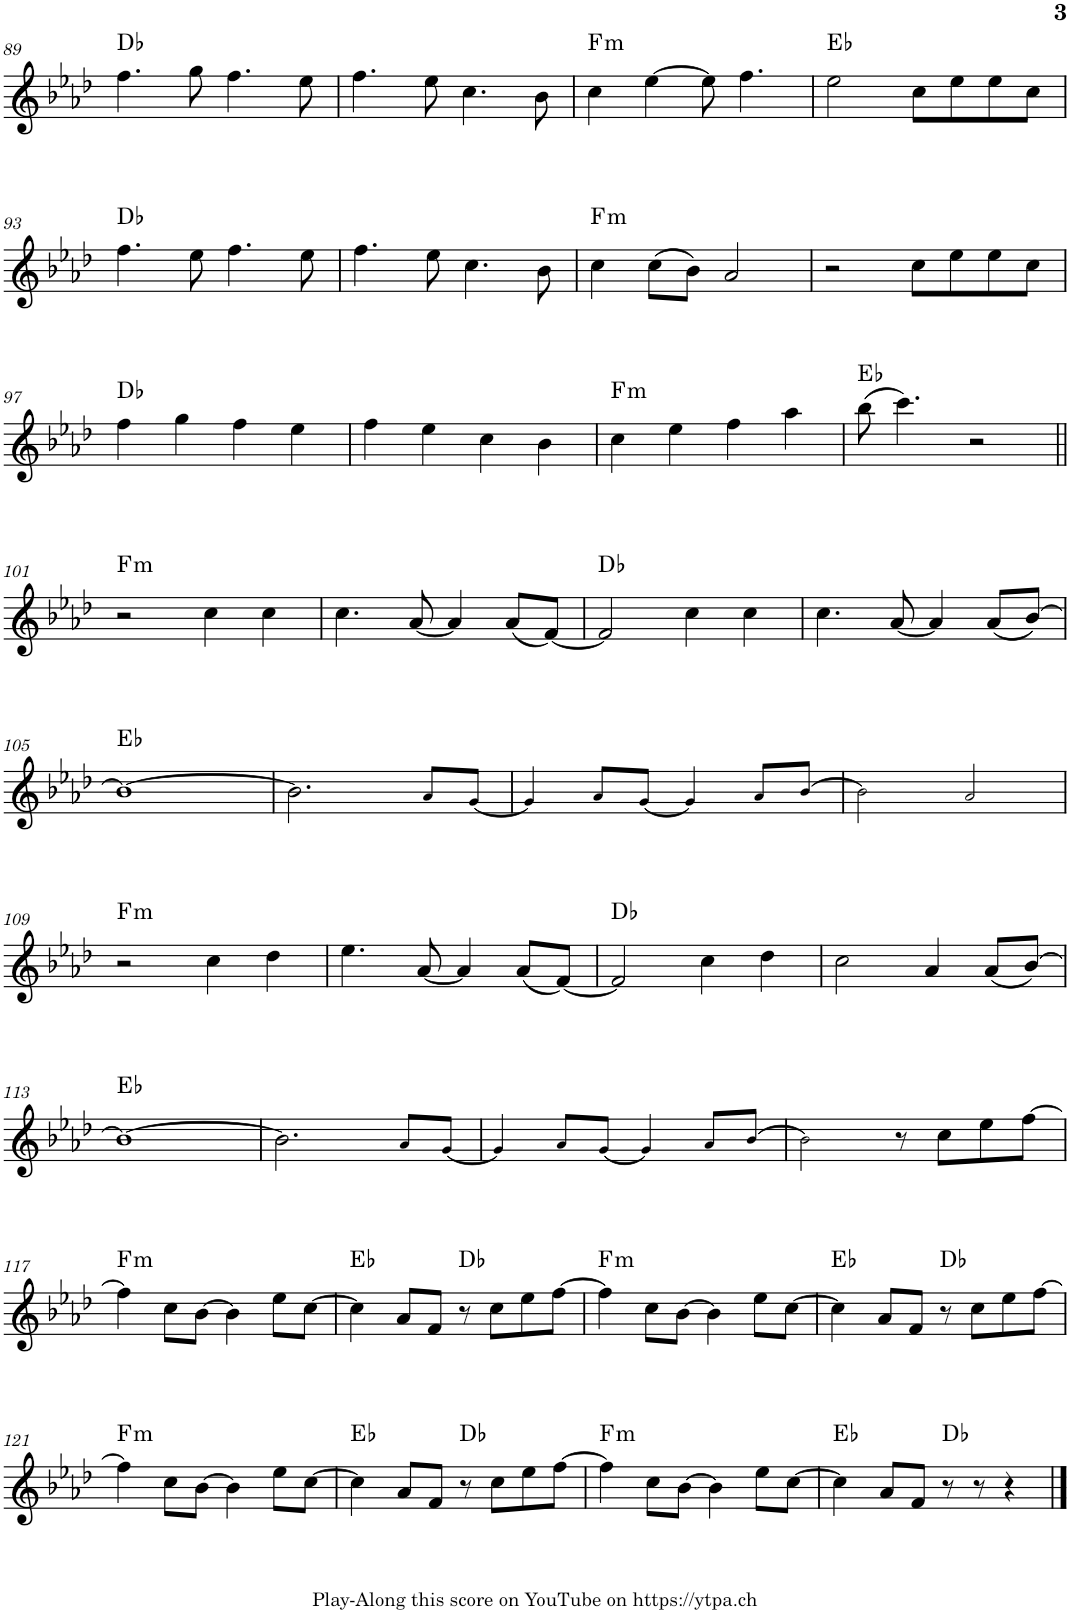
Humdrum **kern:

**kern	**harte
*part1	*part1
*staff1	*
*I"Piano	*
*I'Pno.	*
!!LO:PB:g=z
*clefG2	*
*k[b-e-a-d-]	*
*M4/4	*
=89	=89
4.ff\	Db:maj
8gg\	.
4.ff\	.
8ee-\	.
=90	=90
4.ff\	.
8ee-\	.
4.cc\	.
8b-\	.
=91	=91
!	!LO:H:kt=m
4cc\	F:min
[4ee-\	.
8ee-\]	.
4.ff\	.
=92	=92
2ee-\	Eb:maj
8cc\L	.
8ee-\	.
8ee-\	.
8cc\J	.
!!LO:LB:g=z
=93	=93
4.ff\	Db:maj
8ee-\	.
4.ff\	.
8ee-\	.
=94	=94
4.ff\	.
8ee-\	.
4.cc\	.
8b-\	.
=95	=95
!	!LO:H:kt=m
4cc\	F:min
(8cc\L	.
8b-\J)	.
2a-/	.
=96	=96
2r	.
8cc\L	.
8ee-\	.
8ee-\	.
8cc\J	.
!!LO:LB:g=z
=97	=97
4ff\	Db:maj
4gg\	.
4ff\	.
4ee-\	.
=98	=98
4ff\	.
4ee-\	.
4cc\	.
4b-\	.
=99	=99
!	!LO:H:kt=m
4cc\	F:min
4ee-\	.
4ff\	.
4aa-\	.
=100	=100
(8bb-\	Eb:maj
4.ccc\)	.
2r	.
!!LO:LB:g=z
=101||	=101||
!	!LO:H:kt=m
2r	F:min
4cc\	.
4cc\	.
=102	=102
4.cc\	.
[8a-/	.
4a-/]	.
(8a-/L	.
[8f/J)	.
=103	=103
2f/]	Db:maj
4cc\	.
4cc\	.
=104	=104
4.cc\	.
[8a-/	.
4a-/]	.
(8a-/L	.
[8b-/J)	.
!!LO:LB:g=z
=105	=105
1b-_	Eb:maj
=106	=106
2.b-\]	.
8a-!/L	.
[8g!/J	.
=107	=107
4g!/]	.
8a-!/L	.
[8g!/J	.
4g!/]	.
8a-!/L	.
[8b-!/J	.
=108	=108
2b-!\]	.
2a-!/	.
!!LO:LB:g=z
=109	=109
!	!LO:H:kt=m
2r	F:min
4cc\	.
4dd-\	.
=110	=110
4.ee-\	.
[8a-/	.
4a-/]	.
(8a-/L	.
[8f/J)	.
=111	=111
2f/]	Db:maj
4cc\	.
4dd-\	.
=112	=112
2cc\	.
4a-/	.
(8a-/L	.
[8b-/J)	.
!!LO:LB:g=z
=113	=113
1b-_	Eb:maj
=114	=114
2.b-\]	.
8a-!/L	.
[8g!/J	.
=115	=115
4g!/]	.
8a-!/L	.
[8g!/J	.
4g!/]	.
8a-!/L	.
[8b-!/J	.
=116	=116
2b-!\]	.
8r	.
8cc\L	.
8ee-\	.
[8ff\J	.
!!LO:LB:g=z
=117	=117
!	!LO:H:kt=m
4ff\]	F:min
8cc\L	.
[8b-\J	.
4b-\]	.
8ee-\L	.
[8cc\J	.
=118	=118
4cc\]	Eb:maj
8a-/L	.
8f/J	.
8r	Db:maj
8cc\L	.
8ee-\	.
[8ff\J	.
=119	=119
!	!LO:H:kt=m
4ff\]	F:min
8cc\L	.
[8b-\J	.
4b-\]	.
8ee-\L	.
[8cc\J	.
=120	=120
4cc\]	Eb:maj
8a-/L	.
8f/J	.
8r	Db:maj
8cc\L	.
8ee-\	.
[8ff\J	.
!!LO:LB:g=z
=121	=121
!	!LO:H:kt=m
4ff\]	F:min
8cc\L	.
[8b-\J	.
4b-\]	.
8ee-\L	.
[8cc\J	.
=122	=122
4cc\]	Eb:maj
8a-/L	.
8f/J	.
8r	Db:maj
8cc\L	.
8ee-\	.
[8ff\J	.
=123	=123
!	!LO:H:kt=m
4ff\]	F:min
8cc\L	.
[8b-\J	.
4b-\]	.
8ee-\L	.
[8cc\J	.
=124	=124
4cc\]	Eb:maj
8a-/L	.
8f/J	.
8r	Db:maj
8r	.
4r	.
==	==
*-	*-
